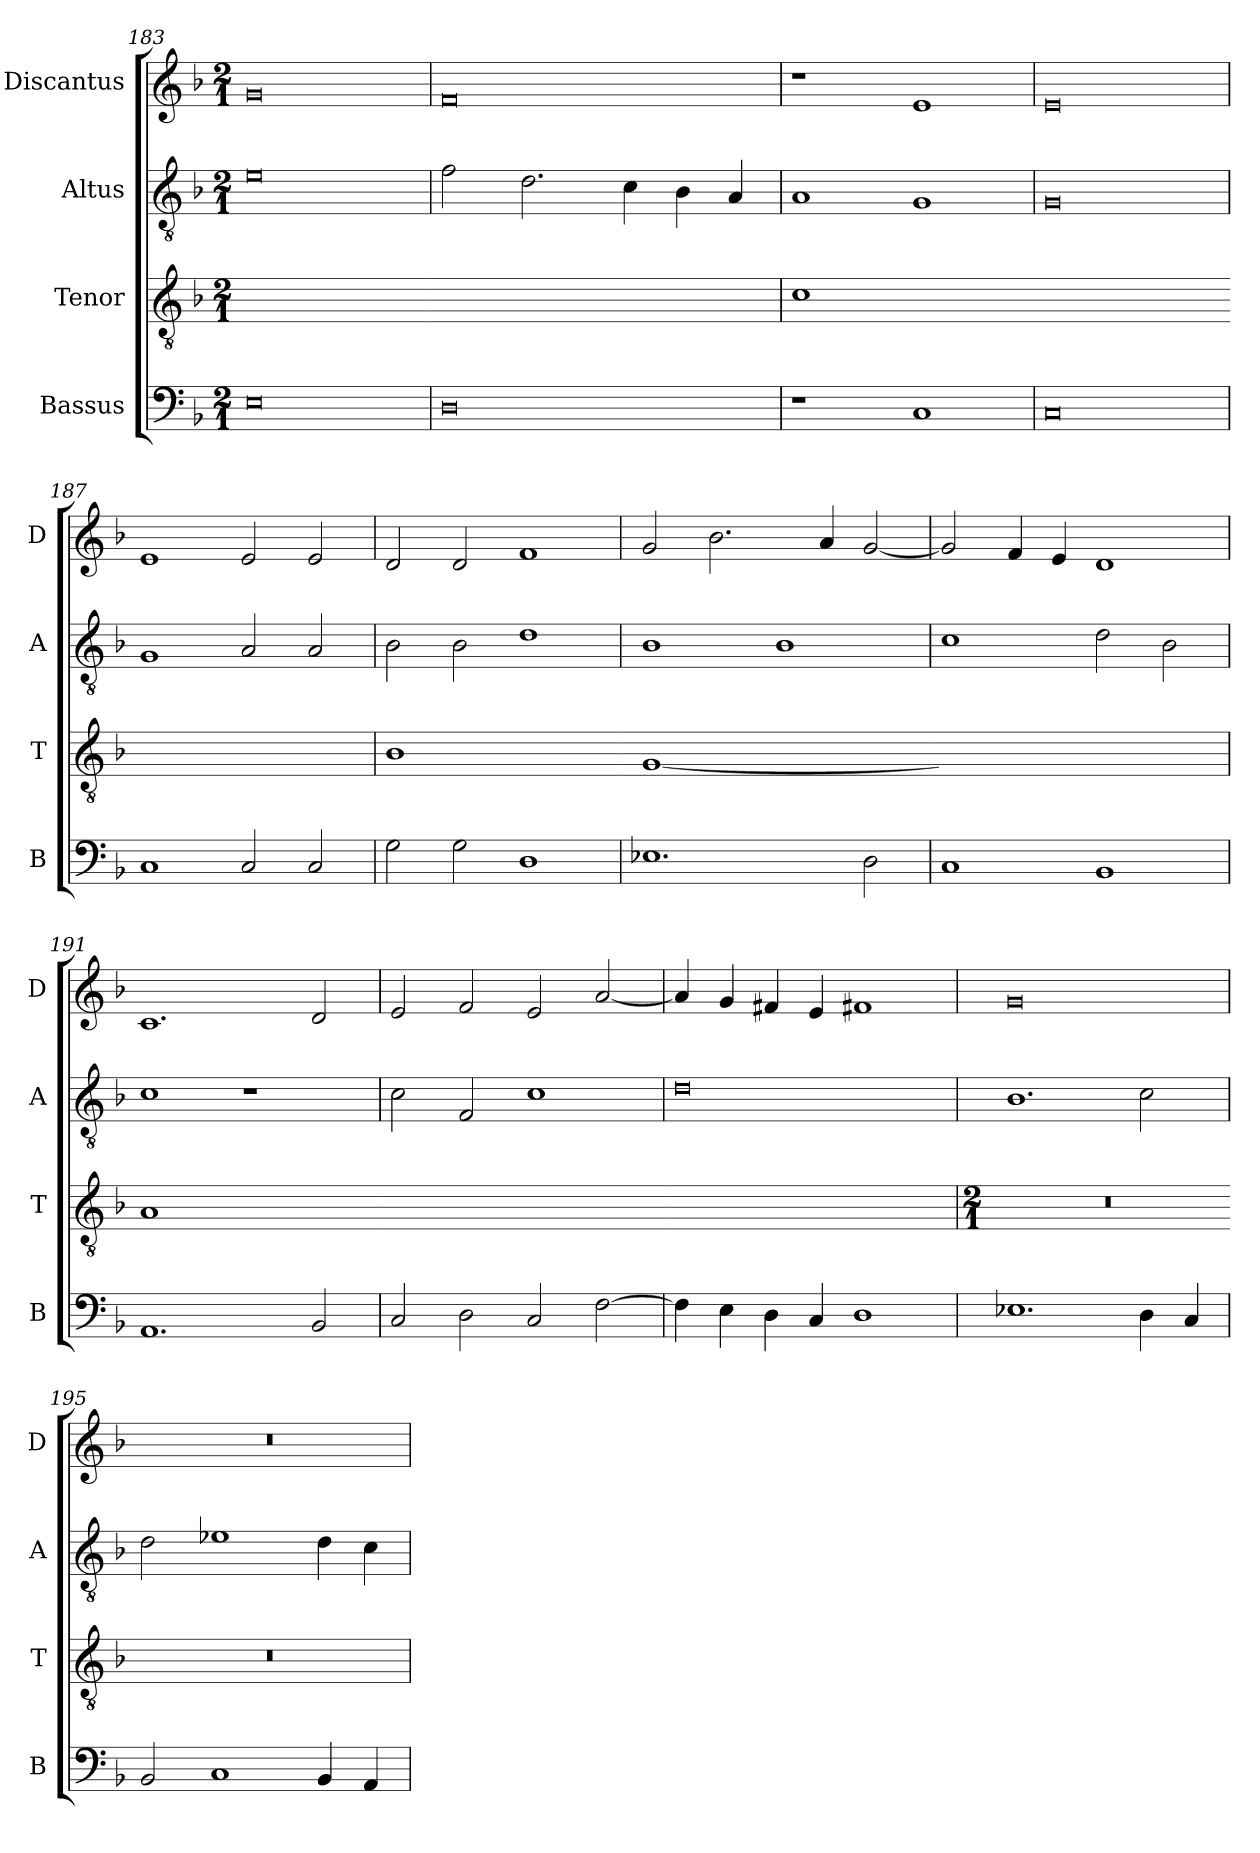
**kern	**kern	**kern	**kern
*part4	*part3	*part2	*part1
*staff4	*staff3	*staff2	*staff1
*I"Bassus	*I"Tenor	*I"Altus	*I"Discantus
*I'B	*I'T	*I'A	*I'D
*clefF4	*clefGv2	*clefGv2	*clefG2
*k[b-]	*k[b-]	*k[b-]	*k[b-]
*M2/1	*M2/1	*M2/1	*M2/1
=183	=183	=183	=183
!	!LO:N:vis=1	!	!
0E	0B-yy_	0e	0g
=184	=184-	=184	=184
!	!LO:N:vis=1	!	!
0D	0B-yy]	2f\	0f
.	.	2.d\	.
.	.	4c\	.
.	.	4B-\	.
.	.	4A/	.
=185	=185	=185	=185
!	!LO:N:vis=1	!	!
1r	[y0c	1A	1r
1C	.	1G	1e
=186	=186-	=186	=186
!	!LO:N:vis=1	!	!
0C	0cyy_	0G	0e
=187	=187-	=187	=187
!	!LO:N:vis=1	!	!
1C	0cyy]	1G	1e
2C/	.	2A/	2e/
2C/	.	2A/	2e/
=188	=188	=188	=188
!	!LO:N:vis=1	!	!
2G\	0B-	2B-\	2d/
2G\	.	2B-\	2d/
1D	.	1d	1f
=189	=189-	=189	=189
!	!LO:N:vis=1	!	!
1.E-X	[0G	1B-	2g/
.	.	.	2.b-\
.	.	1B-	.
.	.	.	4a/
2D\	.	.	[2g/
=190	=190-	=190	=190
!	!LO:N:vis=1	!	!
1C	0Gyy]	1c	2g/]
.	.	.	4f/
.	.	.	4e/
1BB-	.	2d\	1d
.	.	2B-\	.
=191	=191	=191	=191
!	!LO:N:vis=1	!	!
1.AA	[y0A	1c	1.c
.	.	1r	.
2BB-/	.	.	2d/
=192	=192-	=192	=192
!	!LO:N:vis=1	!	!
2C/	0Ayy_	2c\	2e/
2D\	.	2F/	2f/
2C/	.	1c	2e/
[2F\	.	.	[2a/
=193	=193-	=193	=193
!	!LO:N:vis=1	!	!
4F\]	0Ayy]	0d	4a/]
4E\	.	.	4g/
4D\	.	.	4f#X/
4C/	.	.	4e/
1D	.	.	1f#X
=194	=194	=194	=194
*	*M2/1	*	*
!	!LO:N:vis=1	!	!
1.E-X	0r	1.B-	0g
4D\	.	2c\	.
4C/	.	.	.
=195	=195-	=195	=195
!	!LO:N:vis=1	!	!
2BB-/	0r	2d\	0r
1C	.	1e-X	.
4BB-/	.	4d\	.
4AA/	.	4c\	.
=	=	=	=
*-	*-	*-	*-
